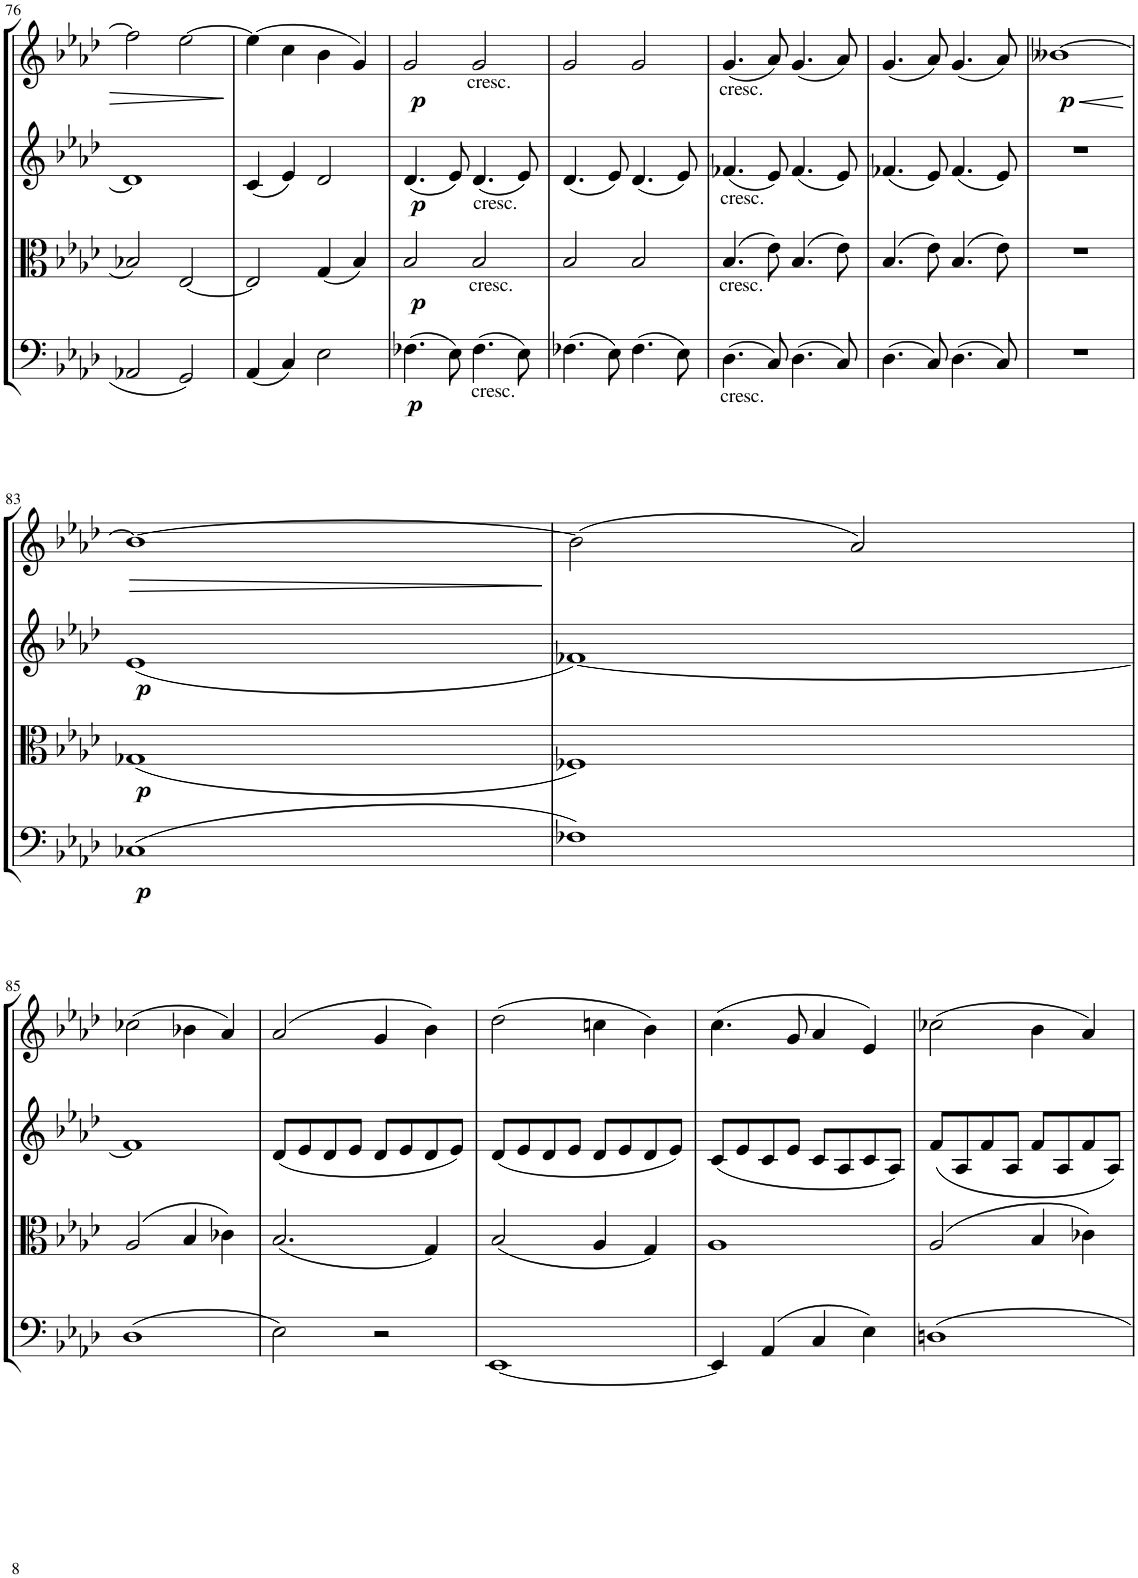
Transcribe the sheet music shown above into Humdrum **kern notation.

**kern	**dynam	**kern	**dynam	**kern	**dynam	**kern	**dynam
*part4	*part4	*part3	*part3	*part2	*part2	*part1	*part1
*staff4	*staff4	*staff3	*staff3	*staff2	*staff2	*staff1	*staff1
*I"Violoncello	*	*I"Viola	*	*I"Violino II	*	*I"Violino I	*
*I'Vc	*	*I'Vla	*	*I'Vln	*	*I'Vln	*
!!LO:PB:g=z
*clefF4	*	*clefC3	*	*clefG2	*	*clefG2	*
*k[b-e-a-d-]	*	*k[b-e-a-d-]	*	*k[b-e-a-d-]	*	*k[b-e-a-d-]	*
*M2/2	*	*M2/2	*	*M2/2	*	*M2/2	*
*met(c|)	*	*met(c|)	*	*met(c|)	*	*met(c|)	*
=76	=76	=76	=76	=76	=76	=76	=76
2AA-X/	.	2B-X/	.	1d-]	.	2ff-\]	.
2GG/	.	[2E-/	.	.	.	[2ee-\	.
=77	=77	=77	=77	=77	=77	=77	=77
(4AA-/	.	2E-/]	.	(4c/	.	(4ee-\]	.
4C/)	.	.	.	4e-/)	.	4cc\	.
2E-\	.	(4G/	.	2d-/	.	4b-\	.
.	.	4B-/)	.	.	.	4g/)	.
=78	=78	=78	=78	=78	=78	=78	=78
!	!LO:DY:b	!	!LO:DY:b	!	!LO:DY:b	!	!LO:DY:b
(4.F-X\	p	2B-/	p	(4.d-/	p	2g/	p
8E-\)	.	.	.	8e-/)	.	.	.
!	!	!	!	!	!	!LO:TX:b:t=cresc.	!
!	!	!	!	!LO:TX:b:t=cresc.	!	!	!
!	!	!LO:TX:b:t=cresc.	!	!	!	!	!
!LO:TX:b:t=cresc.	!	!	!	!	!	!	!
(4.F-\	.	2B-/	.	(4.d-/	.	2g/	.
8E-\)	.	.	.	8e-/)	.	.	.
=79	=79	=79	=79	=79	=79	=79	=79
(4.F-X\	.	2B-/	.	(4.d-/	.	2g/	.
8E-\)	.	.	.	8e-/)	.	.	.
(4.F-\	.	2B-/	.	(4.d-/	.	2g/	.
8E-\)	.	.	.	8e-/)	.	.	.
=80	=80	=80	=80	=80	=80	=80	=80
!	!	!	!	!	!	!LO:TX:b:t=cresc.	!
!	!	!	!	!LO:TX:b:t=cresc.	!	!	!
!	!	!LO:TX:b:t=cresc.	!	!	!	!	!
!LO:TX:b:t=cresc.	!	!	!	!	!	!	!
(4.D-\	.	(4.B-/	.	(4.f-X/	.	(4.g/	.
8C/)	.	8e-\)	.	8e-/)	.	8a-/)	.
(4.D-\	.	(4.B-/	.	(4.f-/	.	(4.g/	.
8C/)	.	8e-\)	.	8e-/)	.	8a-/)	.
=81	=81	=81	=81	=81	=81	=81	=81
(4.D-\	.	(4.B-/	.	(4.f-X/	.	(4.g/	.
8C/)	.	8e-\)	.	8e-/)	.	8a-/)	.
(4.D-\	.	(4.B-/	.	(4.f-/	.	(4.g/	.
8C/)	.	8e-\)	.	8e-/)	.	8a-/)	.
=82	=82	=82	=82	=82	=82	=82	=82
!	!	!	!	!	!	!	!LO:HP:b
!	!	!	!	!	!	!	!LO:DY:n=1:b
1r	.	1r	.	1r	.	[1b--X	< p
.	.	.	.	.	.	.	[
!!LO:LB:g=z
=83	=83	=83	=83	=83	=83	=83	=83
!	!LO:DY:b	!	!LO:DY:b	!	!LO:DY:b	!	!LO:HP:b
(1C-X	p	(1G-X	p	(1e-	p	1b--_	>
.	.	.	.	.	.	.	]
=84	=84	=84	=84	=84	=84	=84	=84
1F-X)	.	1F-X)	.	[1f-X)	.	(2b--\]	.
.	.	.	.	.	.	2a-/)	.
!!LO:LB:g=z
=85	=85	=85	=85	=85	=85	=85	=85
(1D-	.	(2A-/	.	1f-]	.	(2cc-X\	.
.	.	4B-/	.	.	.	4b-X\	.
.	.	4c-X\)	.	.	.	4a-/)	.
=86	=86	=86	=86	=86	=86	=86	=86
2E-\)	.	(2.B-/	.	(8d-/L	.	(2a-/	.
.	.	.	.	8e-/	.	.	.
.	.	.	.	8d-/	.	.	.
.	.	.	.	8e-/J	.	.	.
2r	.	.	.	8d-/L	.	4g/	.
.	.	.	.	8e-/	.	.	.
.	.	4G/)	.	8d-/	.	4b-\)	.
.	.	.	.	8e-/J)	.	.	.
=87	=87	=87	=87	=87	=87	=87	=87
[1EE-	.	(2B-/	.	(8d-/L	.	(2dd-\	.
.	.	.	.	8e-/	.	.	.
.	.	.	.	8d-/	.	.	.
.	.	.	.	8e-/J	.	.	.
.	.	4A-/	.	8d-/L	.	4ccn\	.
.	.	.	.	8e-/	.	.	.
.	.	4G/)	.	8d-/	.	4b-\)	.
.	.	.	.	8e-/J)	.	.	.
=88	=88	=88	=88	=88	=88	=88	=88
4EE-/]	.	1A-	.	(8c/L	.	(4.cc\	.
.	.	.	.	8e-/	.	.	.
(4AA-/	.	.	.	8c/	.	.	.
.	.	.	.	8e-/J	.	8g/	.
4C/	.	.	.	8c/L	.	4a-/	.
.	.	.	.	8A-/	.	.	.
4E-\)	.	.	.	8c/	.	4e-/)	.
.	.	.	.	8A-/J)	.	.	.
=89	=89	=89	=89	=89	=89	=89	=89
1Dn	.	(2A-/	.	(8f/L	.	(2cc-X\	.
.	.	.	.	8A-/	.	.	.
.	.	.	.	8f/	.	.	.
.	.	.	.	8A-/J	.	.	.
.	.	4B-/	.	8f/L	.	4b-\	.
.	.	.	.	8A-/	.	.	.
.	.	4c-X\)	.	8f/	.	4a-/)	.
.	.	.	.	8A-/J)	.	.	.
=	=	=	=	=	=	=	=
*-	*-	*-	*-	*-	*-	*-	*-
